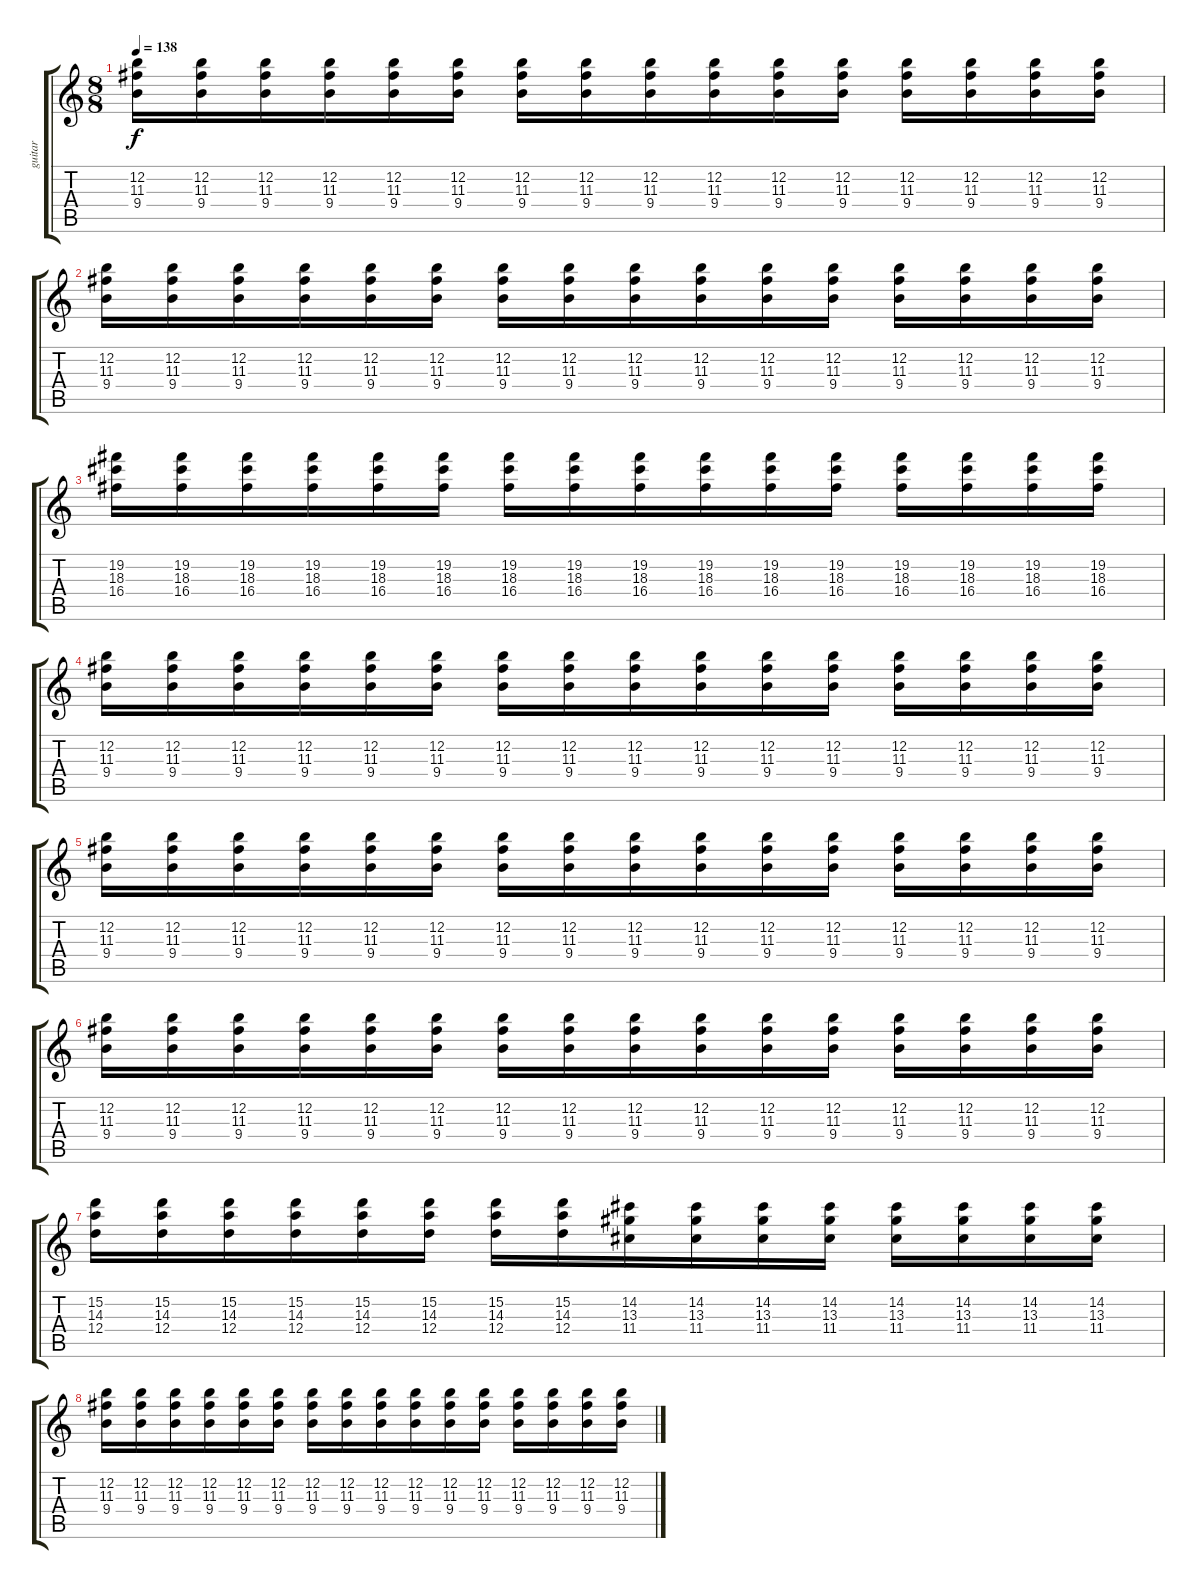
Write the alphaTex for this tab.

\track ("guitar" "guitar") {instrument guitarharmonics}
\staff {score tabs}
\tuning (E4 B3 G3 D3 A2 E2) {hide}
\ts (8 8)
\tempo 138
\clef g2
\ks c
(12.2 11.3 9.4).16{dy f} (12.2 11.3 9.4).16 (12.2 11.3 9.4).16 (12.2 11.3 9.4).16 (12.2 11.3 9.4).16 (12.2 11.3 9.4).16 (12.2 11.3 9.4).16 (12.2 11.3 9.4).16 (12.2 11.3 9.4).16 (12.2 11.3 9.4).16 (12.2 11.3 9.4).16 (12.2 11.3 9.4).16 (12.2 11.3 9.4).16 (12.2 11.3 9.4).16 (12.2 11.3 9.4).16 (12.2 11.3 9.4).16 |
(12.2 11.3 9.4).16 (12.2 11.3 9.4).16 (12.2 11.3 9.4).16 (12.2 11.3 9.4).16 (12.2 11.3 9.4).16 (12.2 11.3 9.4).16 (12.2 11.3 9.4).16 (12.2 11.3 9.4).16 (12.2 11.3 9.4).16 (12.2 11.3 9.4).16 (12.2 11.3 9.4).16 (12.2 11.3 9.4).16 (12.2 11.3 9.4).16 (12.2 11.3 9.4).16 (12.2 11.3 9.4).16 (12.2 11.3 9.4).16 |
(19.2 18.3 16.4).16 (19.2 18.3 16.4).16 (19.2 18.3 16.4).16 (19.2 18.3 16.4).16 (19.2 18.3 16.4).16 (19.2 18.3 16.4).16 (19.2 18.3 16.4).16 (19.2 18.3 16.4).16 (19.2 18.3 16.4).16 (19.2 18.3 16.4).16 (19.2 18.3 16.4).16 (19.2 18.3 16.4).16 (19.2 18.3 16.4).16 (19.2 18.3 16.4).16 (19.2 18.3 16.4).16 (19.2 18.3 16.4).16 |
(12.2 11.3 9.4).16 (12.2 11.3 9.4).16 (12.2 11.3 9.4).16 (12.2 11.3 9.4).16 (12.2 11.3 9.4).16 (12.2 11.3 9.4).16 (12.2 11.3 9.4).16 (12.2 11.3 9.4).16 (12.2 11.3 9.4).16 (12.2 11.3 9.4).16 (12.2 11.3 9.4).16 (12.2 11.3 9.4).16 (12.2 11.3 9.4).16 (12.2 11.3 9.4).16 (12.2 11.3 9.4).16 (12.2 11.3 9.4).16 |
(12.2 11.3 9.4).16 (12.2 11.3 9.4).16 (12.2 11.3 9.4).16 (12.2 11.3 9.4).16 (12.2 11.3 9.4).16 (12.2 11.3 9.4).16 (12.2 11.3 9.4).16 (12.2 11.3 9.4).16 (12.2 11.3 9.4).16 (12.2 11.3 9.4).16 (12.2 11.3 9.4).16 (12.2 11.3 9.4).16 (12.2 11.3 9.4).16 (12.2 11.3 9.4).16 (12.2 11.3 9.4).16 (12.2 11.3 9.4).16 |
(12.2 11.3 9.4).16 (12.2 11.3 9.4).16 (12.2 11.3 9.4).16 (12.2 11.3 9.4).16 (12.2 11.3 9.4).16 (12.2 11.3 9.4).16 (12.2 11.3 9.4).16 (12.2 11.3 9.4).16 (12.2 11.3 9.4).16 (12.2 11.3 9.4).16 (12.2 11.3 9.4).16 (12.2 11.3 9.4).16 (12.2 11.3 9.4).16 (12.2 11.3 9.4).16 (12.2 11.3 9.4).16 (12.2 11.3 9.4).16 |
(15.2 14.3 12.4).16 (15.2 14.3 12.4).16 (15.2 14.3 12.4).16 (15.2 14.3 12.4).16 (15.2 14.3 12.4).16 (15.2 14.3 12.4).16 (15.2 14.3 12.4).16 (15.2 14.3 12.4).16 (14.2 13.3 11.4).16 (14.2 13.3 11.4).16 (14.2 13.3 11.4).16 (14.2 13.3 11.4).16 (14.2 13.3 11.4).16 (14.2 13.3 11.4).16 (14.2 13.3 11.4).16 (14.2 13.3 11.4).16 |
(12.2 11.3 9.4).16 (12.2 11.3 9.4).16 (12.2 11.3 9.4).16 (12.2 11.3 9.4).16 (12.2 11.3 9.4).16 (12.2 11.3 9.4).16 (12.2 11.3 9.4).16 (12.2 11.3 9.4).16 (12.2 11.3 9.4).16 (12.2 11.3 9.4).16 (12.2 11.3 9.4).16 (12.2 11.3 9.4).16 (12.2 11.3 9.4).16 (12.2 11.3 9.4).16 (12.2 11.3 9.4).16 (12.2 11.3 9.4).16
